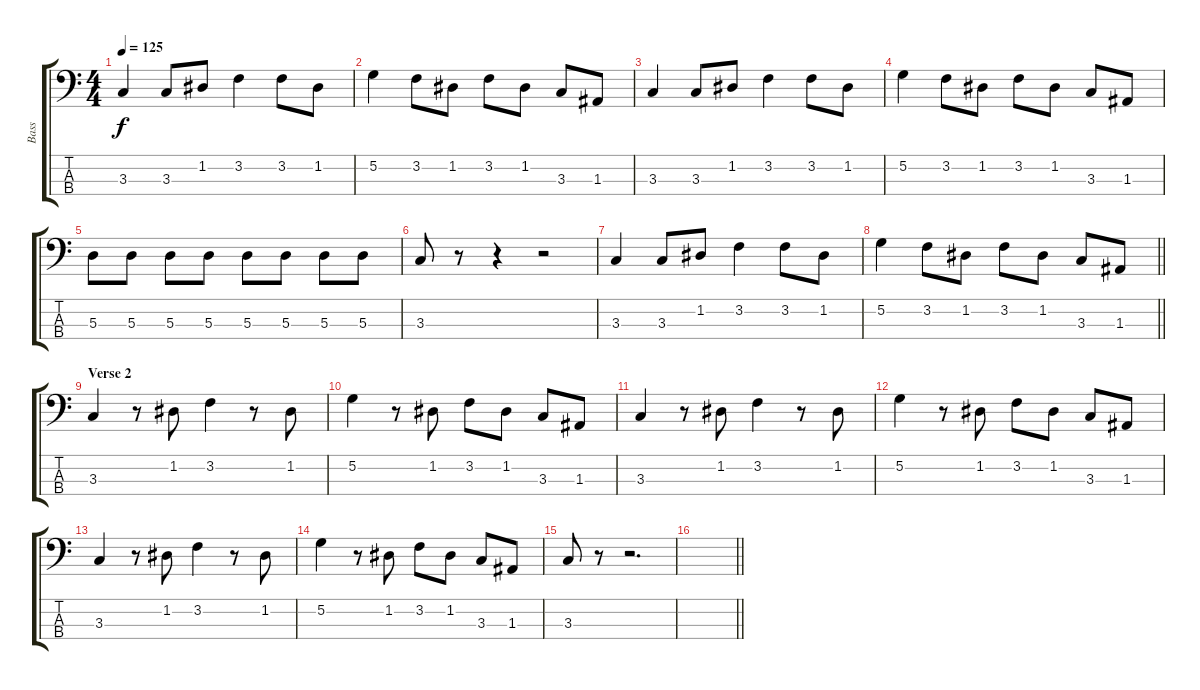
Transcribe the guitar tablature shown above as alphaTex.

\track ("Bass" "Bass") {instrument electricbassfinger}
\staff {score tabs}
\tuning (G2 D2 A1 E1) {hide}
\ts (4 4)
\tempo 125
\clef f4
\ks c
3.3.4{dy f} 3.3.8 1.2.8 3.2.4 3.2.8 1.2.8 |
5.2.4 3.2.8 1.2.8 3.2.8 1.2.8 3.3.8 1.3.8 |
3.3.4 3.3.8 1.2.8 3.2.4 3.2.8 1.2.8 |
5.2.4 3.2.8 1.2.8 3.2.8 1.2.8 3.3.8 1.3.8 |
5.3.8 5.3.8 5.3.8 5.3.8 5.3.8 5.3.8 5.3.8 5.3.8 |
3.3.8 r.8 r.4 r.2 |
3.3.4 3.3.8 1.2.8 3.2.4 3.2.8 1.2.8 |
\barLineRight lightlight
5.2.4 3.2.8 1.2.8 3.2.8 1.2.8 3.3.8 1.3.8 |
\section ("" "Verse 2")
3.3.4 r.8 1.2.8 3.2.4 r.8 1.2.8 |
5.2.4 r.8 1.2.8 3.2.8 1.2.8 3.3.8 1.3.8 |
3.3.4 r.8 1.2.8 3.2.4 r.8 1.2.8 |
5.2.4 r.8 1.2.8 3.2.8 1.2.8 3.3.8 1.3.8 |
3.3.4 r.8 1.2.8 3.2.4 r.8 1.2.8 |
5.2.4 r.8 1.2.8 3.2.8 1.2.8 3.3.8 1.3.8 |
3.3.8 r.8 r.2{d} |
\barLineRight lightlight
